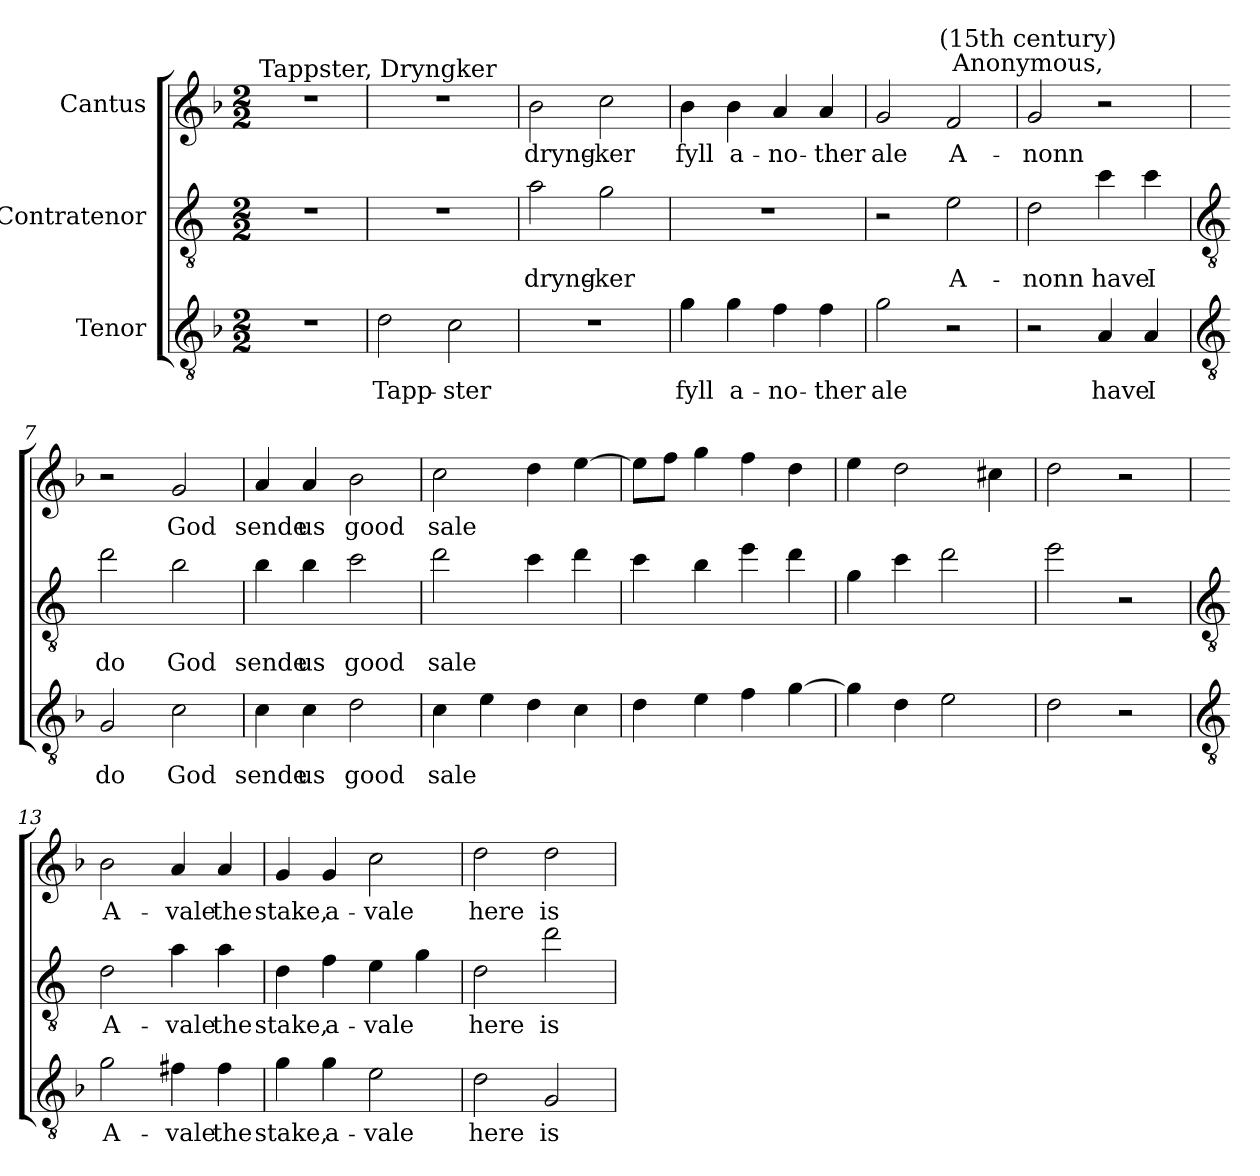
**kern	**text	**kern	**text	**kern	**text
*part3	*part3	*part2	*part2	*part1	*part1
*staff3	*staff3	*staff2	*staff2	*staff1	*staff1
*I"Tenor	*	*I"Contratenor	*	*I"Cantus	*
*clefGv2	*	*clefGv2	*	*clefG2	*
*	*	*ITrd4c7	*	*	*
*k[b-]	*	*k[b-]	*	*k[b-]	*
*F:	*	*F:	*	*F:	*
*M2/2	*	*M2/2	*	*M2/2	*
=1	=1	=1	=1	=1	=1
1r	.	1r	.	1r	.
=2	=2	=2	=2	=2	=2
!	!	!	!	!LO:TX:a:cj:t=Tappster, Dryngker	!
!	!LO:LY:b	!	!	!	!
2d	Tapp-	1r	.	1r	.
!	!LO:LY:b	!	!	!	!
2c	-ster	.	.	.	.
=3	=3	=3	=3	=3	=3
!	!	!	!LO:LY:b	!	!LO:LY:b
1r	.	2d	dryng-	2b-	dryng-
!	!	!	!LO:LY:b	!	!LO:LY:b
.	.	2c	-ker	2cc	-ker
=4	=4	=4	=4	=4	=4
!	!LO:LY:b	!	!	!	!LO:LY:b
4g	fyll	1r	.	4b-	fyll
!	!LO:LY:b	!	!	!	!LO:LY:b
4g	a-	.	.	4b-	a-
!	!LO:LY:b	!	!	!	!LO:LY:b
4f	-no-	.	.	4a	-no-
!	!LO:LY:b	!	!	!	!LO:LY:b
4f	-ther	.	.	4a	-ther
=5	=5	=5	=5	=5	=5
!	!LO:LY:b	!	!	!	!LO:LY:b
2g	ale	2r	.	2g	ale
!	!	!	!LO:LY:b	!	!LO:LY:b
2r	.	2A	A-	2f	A-
=6	=6	=6	=6	=6	=6
!	!	!	!	!LO:TX:a:cj:t=Anonymous,	!
!	!	!	!	!LO:TX:a:cj:t=(15th century)	!
!	!	!	!LO:LY:b	!	!LO:LY:b
2r	.	2G	-nonn	2g	-nonn
!	!LO:LY:b	!	!LO:LY:b	!	!
4A	have	4f	have	2r	.
!	!LO:LY:b	!	!LO:LY:b	!	!
4A	I	4f	I	.	.
!!LO:LB:g=z
=7	=7	=7	=7	=7	=7
*clefGv2	*	*clefGv2	*	*	*
!	!LO:LY:b	!	!LO:LY:b	!	!
2G	do	2g	do	2r	.
!	!LO:LY:b	!	!LO:LY:b	!	!LO:LY:b
2c	God	2e	God	2g	God
=8	=8	=8	=8	=8	=8
!	!LO:LY:b	!	!LO:LY:b	!	!LO:LY:b
4c	sende	4e	sende	4a	sende
!	!LO:LY:b	!	!LO:LY:b	!	!LO:LY:b
4c	us	4e	us	4a	us
!	!LO:LY:b	!	!LO:LY:b	!	!LO:LY:b
2d	good	2f	good	2b-	good
=9	=9	=9	=9	=9	=9
!	!LO:LY:b	!	!LO:LY:b	!	!LO:LY:b
4c	sale	2g	sale	2cc	sale
4e	.	.	.	.	.
4d	.	4f	.	4dd	.
4c	.	4g	.	[4ee	.
=10	=10	=10	=10	=10	=10
4d	.	4f	.	8eeL]	.
.	.	.	.	8ffJ	.
4e	.	4e	.	4gg	.
4f	.	4a	.	4ff	.
[4g	.	4g	.	4dd	.
=11	=11	=11	=11	=11	=11
4g]	.	4c	.	4ee	.
4d	.	4f	.	2dd	.
2e	.	2g	.	.	.
.	.	.	.	4cc#X	.
=12	=12	=12	=12	=12	=12
2d	.	2a	.	2dd	.
2r	.	2r	.	2r	.
!!LO:LB:g=z
=13	=13	=13	=13	=13	=13
*clefGv2	*	*clefGv2	*	*	*
!	!LO:LY:b	!	!LO:LY:b	!	!LO:LY:b
2g	A-	2G	A-	2b-	A-
!	!LO:LY:b	!	!LO:LY:b	!	!LO:LY:b
4f#X	-vale	4d	-vale	4a	-vale
!	!LO:LY:b	!	!LO:LY:b	!	!LO:LY:b
4f#	the	4d	the	4a	the
=14	=14	=14	=14	=14	=14
!	!LO:LY:b	!	!LO:LY:b	!	!LO:LY:b
4g	stake,	4G	stake,	4g	stake,
!	!LO:LY:b	!	!LO:LY:b	!	!LO:LY:b
4g	a-	4B-	a-	4g	a-
!	!LO:LY:b	!	!LO:LY:b	!	!LO:LY:b
2e	-vale	4A	-vale	2cc	-vale
.	.	4c	.	.	.
=15	=15	=15	=15	=15	=15
!	!LO:LY:b	!	!LO:LY:b	!	!LO:LY:b
2d	here	2G	here	2dd	here
!	!LO:LY:b	!	!LO:LY:b	!	!LO:LY:b
2G	is	2g	is	2dd	is
=	=	=	=	=	=
*-	*-	*-	*-	*-	*-
